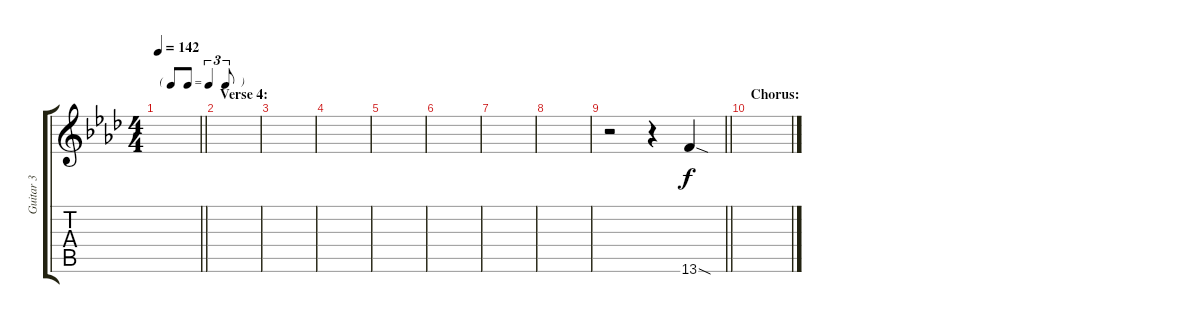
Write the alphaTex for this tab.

\track ("Guitar 3" "Guitar 3") {instrument distortionguitar}
\staff {score tabs}
\tuning (E4 B3 G3 D3 A2 E2) {hide}
\ts (4 4)
\tf triplet8th
\tempo 142
\clef g2
\barLineRight lightlight
\ks ab
|
\section ("" "Verse 4:")
|
|
|
|
|
|
|
\barLineRight lightlight
r.2 r.4 13.6{sod}.4{volume 12} |
\section ("" "Chorus:")
